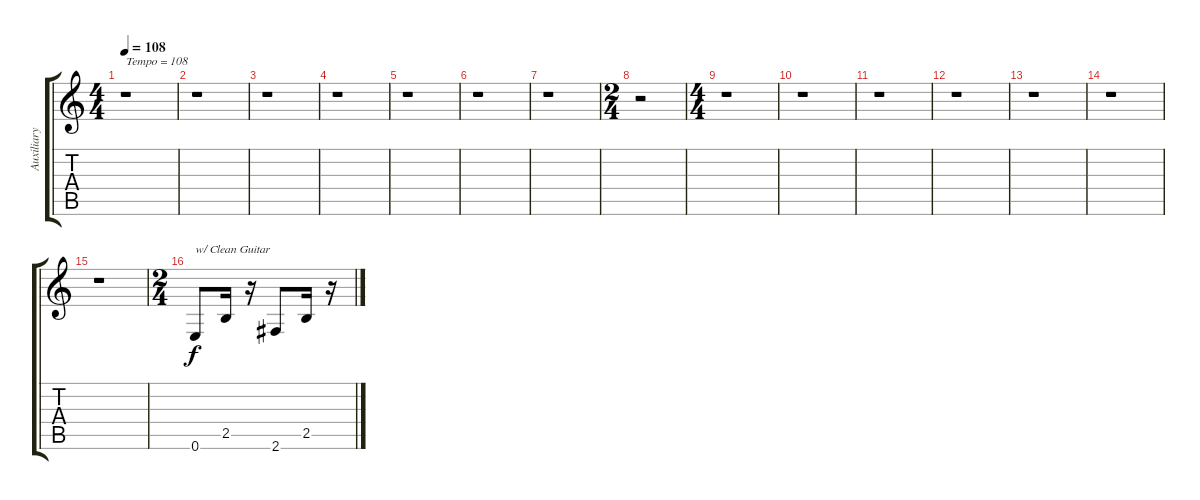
\track ("Auxiliary Guitar" "Auxiliary ") {instrument distortionguitar}
\staff {score tabs}
\tuning (E4 B3 G3 D3 A2 E2) {hide}
\ts (4 4)
\tempo 108
\clef g2
\ks c
r.1{txt "Tempo = 108" dy f instrument distortionguitar} |
r.1 |
r.1 |
r.1 |
r.1 |
r.1 |
r.1 |
\ts (2 4)
r.2 |
\ts (4 4)
r.1 |
r.1 |
r.1 |
r.1 |
r.1 |
r.1 |
r.1 |
\ts (2 4)
0.6.8{txt "w/ Clean Guitar" instrument electricguitarclean} 2.5.16 r.16 2.6.8 2.5.16 r.16
